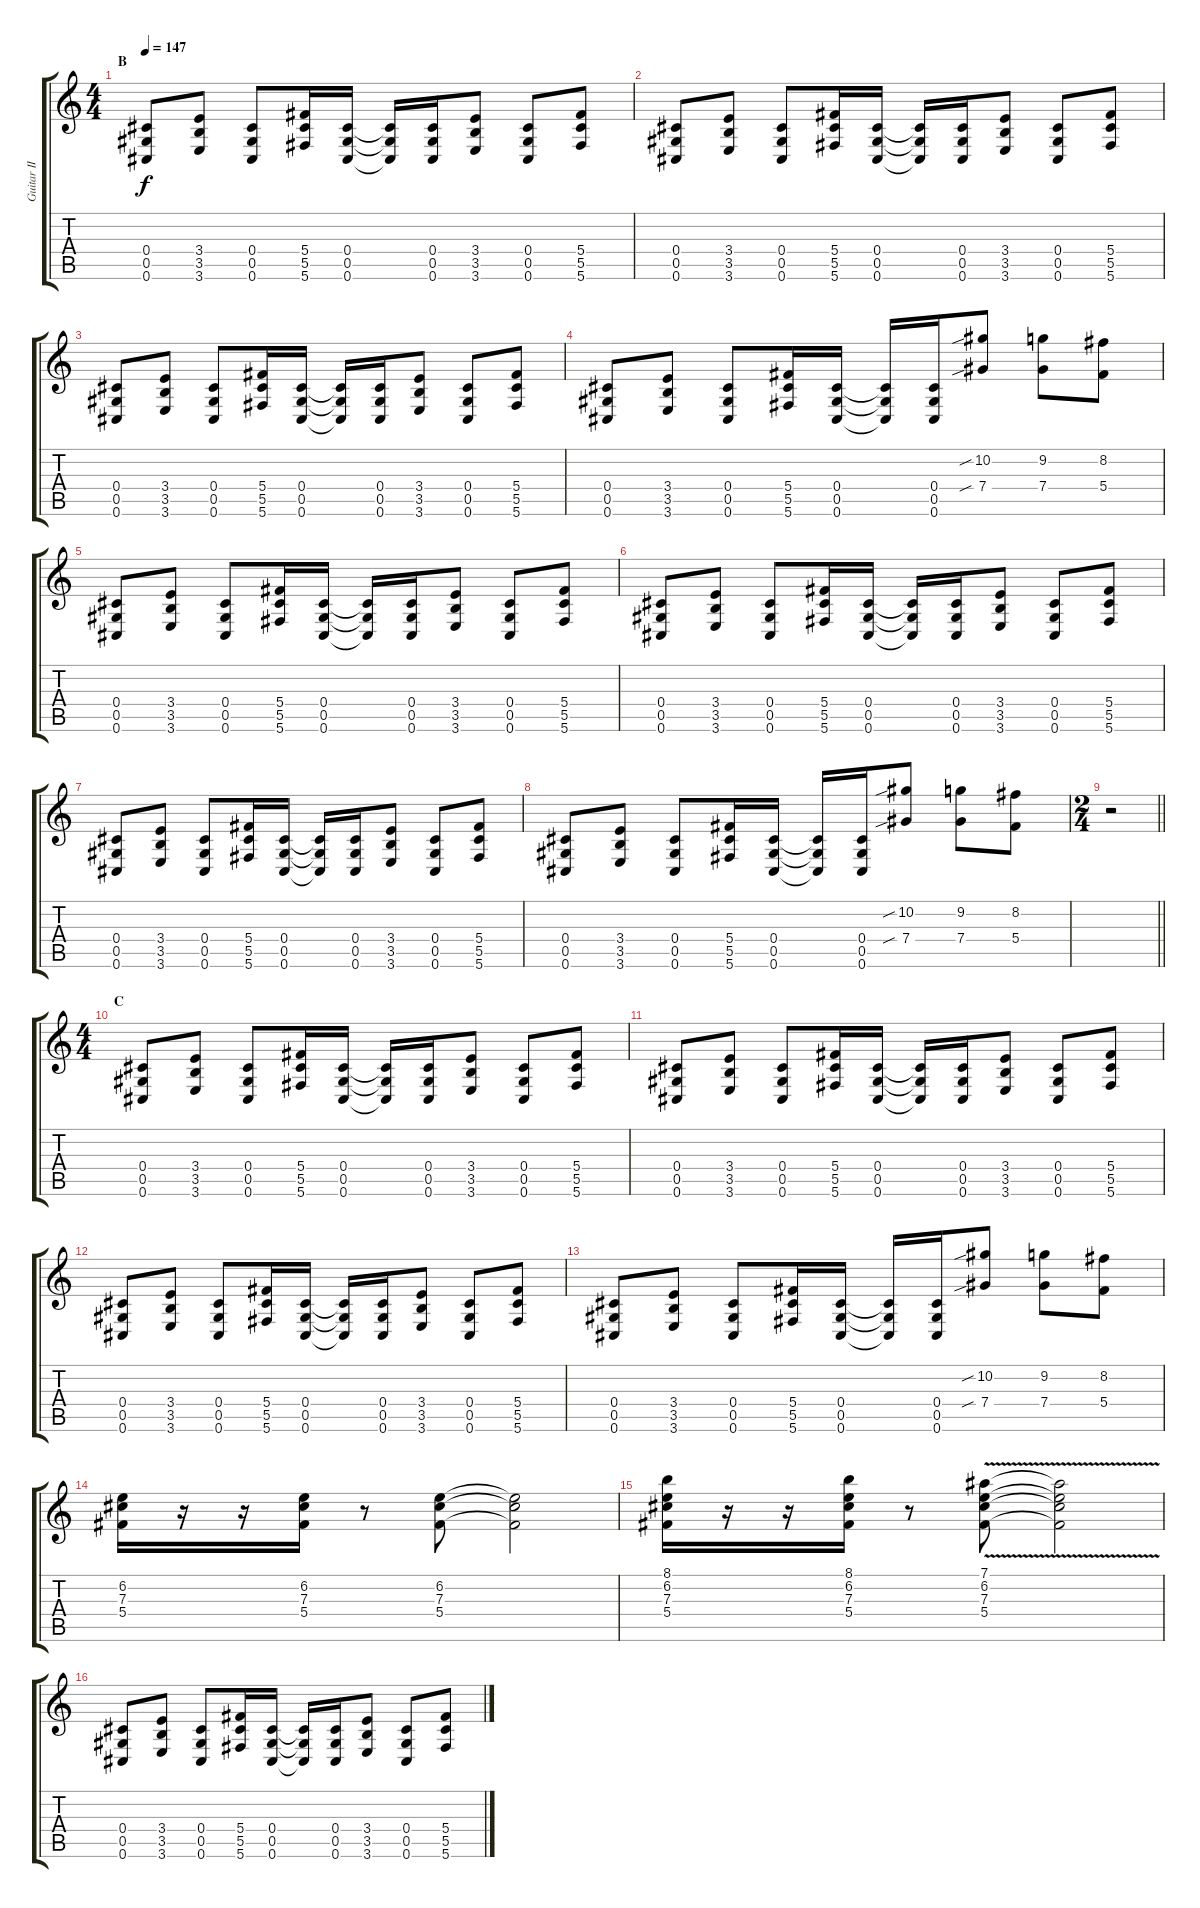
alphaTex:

\track ("Guitar II (Hitsugi)" "Guitar II ") {instrument distortionguitar}
\staff {score tabs}
\tuning (Eb4 Bb3 Gb3 Db3 Ab2 Db2) {hide}
\ts (4 4)
\section ("" "B")
\tempo 147
\clef g2
\ks c
(0.4 0.5 0.6).8{dy f} (3.4 3.5 3.6).8 (0.4 0.5 0.6).8 (5.4 5.5 5.6).16 (0.4 0.5 0.6).16 (0.4{t} 0.5{t} 0.6{t}).16 (0.4 0.5 0.6).16 (3.4 3.5 3.6).8 (0.4 0.5 0.6).8 (5.4 5.5 5.6).8 |
(0.4 0.5 0.6).8 (3.4 3.5 3.6).8 (0.4 0.5 0.6).8 (5.4 5.5 5.6).16 (0.4 0.5 0.6).16 (0.4{t} 0.5{t} 0.6{t}).16 (0.4 0.5 0.6).16 (3.4 3.5 3.6).8 (0.4 0.5 0.6).8 (5.4 5.5 5.6).8 |
(0.4 0.5 0.6).8 (3.4 3.5 3.6).8 (0.4 0.5 0.6).8 (5.4 5.5 5.6).16 (0.4 0.5 0.6).16 (0.4{t} 0.5{t} 0.6{t}).16 (0.4 0.5 0.6).16 (3.4 3.5 3.6).8 (0.4 0.5 0.6).8 (5.4 5.5 5.6).8 |
(0.4 0.5 0.6).8 (3.4 3.5 3.6).8 (0.4 0.5 0.6).8 (5.4 5.5 5.6).16 (0.4 0.5 0.6).16 (0.4{t} 0.5{t} 0.6{t}).16 (0.4 0.5 0.6).16 (10.2{sib} 7.4{sib}).8 (9.2 7.4).8 (8.2 5.4).8 |
(0.4 0.5 0.6).8 (3.4 3.5 3.6).8 (0.4 0.5 0.6).8 (5.4 5.5 5.6).16 (0.4 0.5 0.6).16 (0.4{t} 0.5{t} 0.6{t}).16 (0.4 0.5 0.6).16 (3.4 3.5 3.6).8 (0.4 0.5 0.6).8 (5.4 5.5 5.6).8 |
(0.4 0.5 0.6).8 (3.4 3.5 3.6).8 (0.4 0.5 0.6).8 (5.4 5.5 5.6).16 (0.4 0.5 0.6).16 (0.4{t} 0.5{t} 0.6{t}).16 (0.4 0.5 0.6).16 (3.4 3.5 3.6).8 (0.4 0.5 0.6).8 (5.4 5.5 5.6).8 |
(0.4 0.5 0.6).8 (3.4 3.5 3.6).8 (0.4 0.5 0.6).8 (5.4 5.5 5.6).16 (0.4 0.5 0.6).16 (0.4{t} 0.5{t} 0.6{t}).16 (0.4 0.5 0.6).16 (3.4 3.5 3.6).8 (0.4 0.5 0.6).8 (5.4 5.5 5.6).8 |
(0.4 0.5 0.6).8 (3.4 3.5 3.6).8 (0.4 0.5 0.6).8 (5.4 5.5 5.6).16 (0.4 0.5 0.6).16 (0.4{t} 0.5{t} 0.6{t}).16 (0.4 0.5 0.6).16 (10.2{sib} 7.4{sib}).8 (9.2 7.4).8 (8.2 5.4).8 |
\ts (2 4)
\barLineRight lightlight
r.2 |
\ts (4 4)
\section ("" "C")
(0.4 0.5 0.6).8 (3.4 3.5 3.6).8 (0.4 0.5 0.6).8 (5.4 5.5 5.6).16 (0.4 0.5 0.6).16 (0.4{t} 0.5{t} 0.6{t}).16 (0.4 0.5 0.6).16 (3.4 3.5 3.6).8 (0.4 0.5 0.6).8 (5.4 5.5 5.6).8 |
(0.4 0.5 0.6).8 (3.4 3.5 3.6).8 (0.4 0.5 0.6).8 (5.4 5.5 5.6).16 (0.4 0.5 0.6).16 (0.4{t} 0.5{t} 0.6{t}).16 (0.4 0.5 0.6).16 (3.4 3.5 3.6).8 (0.4 0.5 0.6).8 (5.4 5.5 5.6).8 |
(0.4 0.5 0.6).8 (3.4 3.5 3.6).8 (0.4 0.5 0.6).8 (5.4 5.5 5.6).16 (0.4 0.5 0.6).16 (0.4{t} 0.5{t} 0.6{t}).16 (0.4 0.5 0.6).16 (3.4 3.5 3.6).8 (0.4 0.5 0.6).8 (5.4 5.5 5.6).8 |
(0.4 0.5 0.6).8 (3.4 3.5 3.6).8 (0.4 0.5 0.6).8 (5.4 5.5 5.6).16 (0.4 0.5 0.6).16 (0.4{t} 0.5{t} 0.6{t}).16 (0.4 0.5 0.6).16 (10.2{sib} 7.4{sib}).8 (9.2 7.4).8 (8.2 5.4).8 |
(6.2 7.3 5.4).16 r.16 r.16 (6.2 7.3 5.4).16 r.8 (6.2 7.3 5.4).8 (6.2{t} 7.3{t} 5.4{t}).2 |
(8.1 6.2 7.3 5.4).16 r.16 r.16 (8.1 6.2 7.3 5.4).16 r.8 (7.1{v} 6.2{v} 7.3{v} 5.4{v}).8 (7.1{t} 6.2{t} 7.3{t} 5.4{t}).2 |
(0.4 0.5 0.6).8 (3.4 3.5 3.6).8 (0.4 0.5 0.6).8 (5.4 5.5 5.6).16 (0.4 0.5 0.6).16 (0.4{t} 0.5{t} 0.6{t}).16 (0.4 0.5 0.6).16 (3.4 3.5 3.6).8 (0.4 0.5 0.6).8 (5.4 5.5 5.6).8
